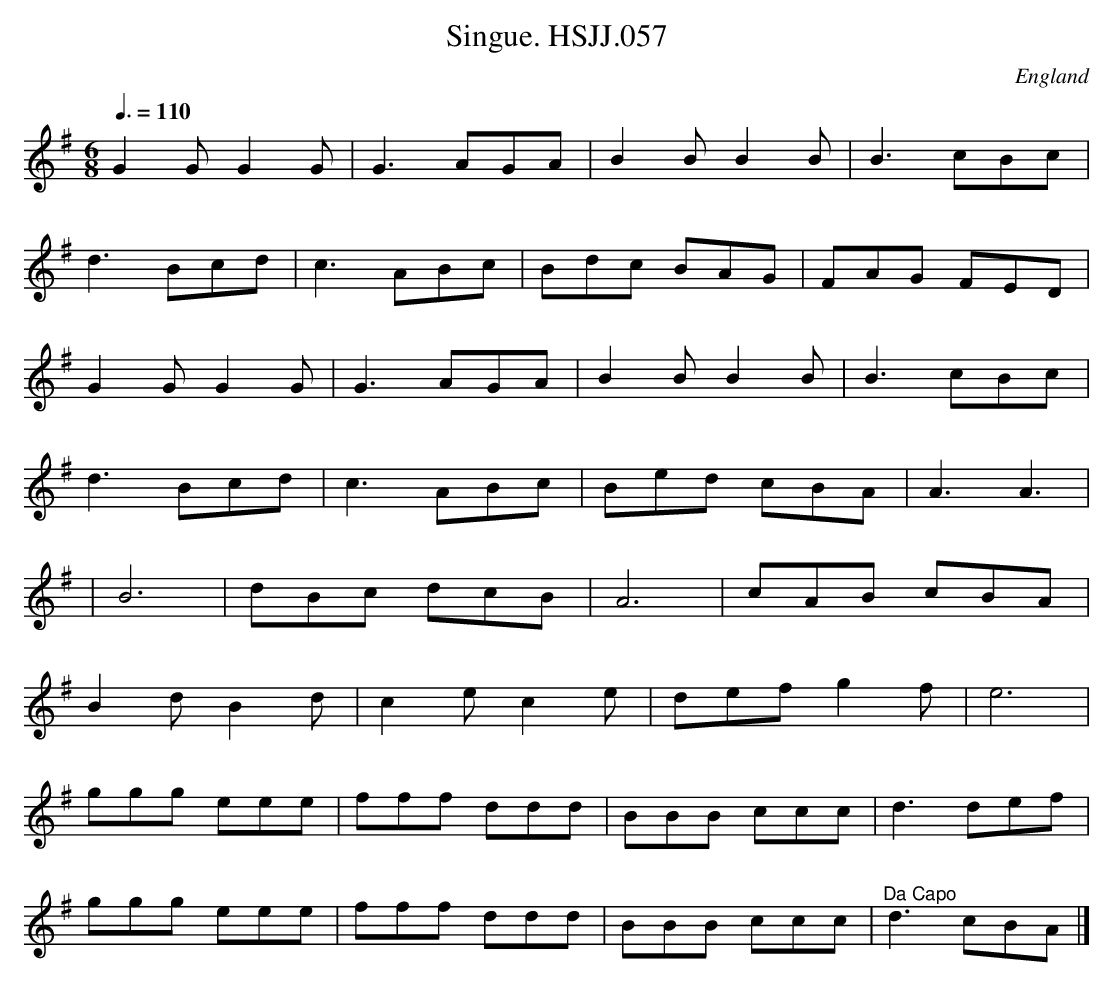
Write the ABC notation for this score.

X:1
T:Singue. HSJJ.057
M:6/8
L:1/8
Q:3/8=110
O:England
K:G
G2GG2G|G3AGA|B2BB2B|B3cBc|
d3Bcd|c3ABc|Bdc BAG|FAG FED|
G2GG2G|G3AGA|B2BB2B|B3cBc|
d3Bcd|c3ABc|Bed cBA|A3A3|
|B6|dBc dcB|A6|cAB cBA|
B2dB2d|c2ec2e|def g2f|e6|
ggg eee|fff ddd|BBB ccc|d3def|
ggg eee|fff ddd|BBB ccc|"^Da Capo"d3cBA|]
